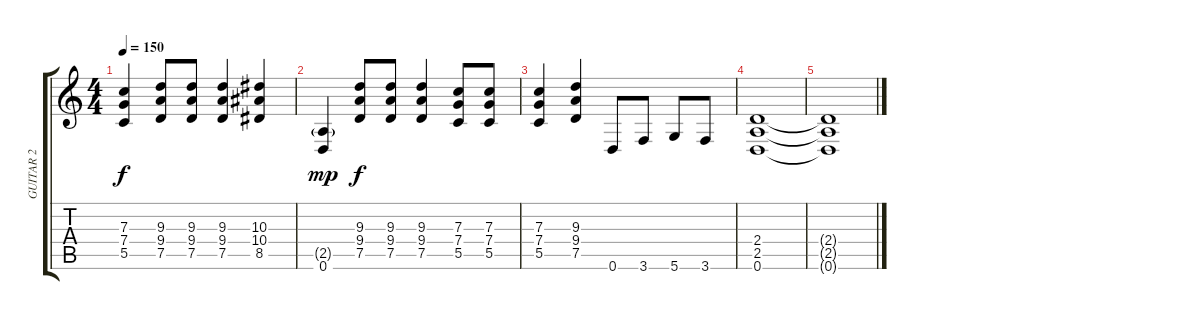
\track ("GUITAR 2" "GUITAR 2") {instrument overdrivenguitar}
\staff {score tabs}
\tuning (D4 A3 F3 C3 G2 D2) {hide}
\ts (4 4)
\tempo 150
\clef g2
\ks c
(7.3 7.4 5.5).4{dy f} (9.3 9.4 7.5).8 (9.3 9.4 7.5).8 (9.3 9.4 7.5).4 (10.3 10.4 8.5).4 |
(2.5{g} 0.6).4{dy mp} (9.3 9.4 7.5).8{dy f} (9.3 9.4 7.5).8 (9.3 9.4 7.5).4 (7.3 7.4 5.5).8 (7.3 7.4 5.5).8 |
(7.3 7.4 5.5).4 (9.3 9.4 7.5).4 0.6.8 3.6.8 5.6.8 3.6.8 |
(2.4 2.5 0.6).1 |
(2.4{t} 2.5{t} 0.6{t}).1
